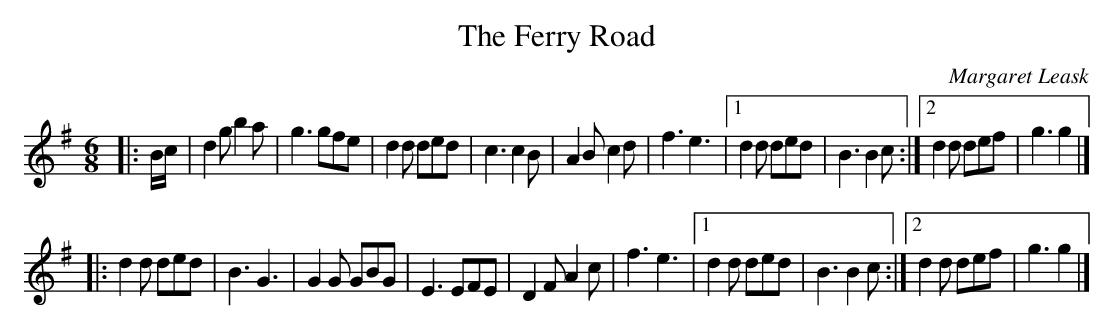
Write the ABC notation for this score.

X:1
T: The Ferry Road
C: Margaret Leask
K: G
M: 6/8
L: 1/16
|: Bc |\
   d4g2 b4a2 | g6 g2f2e2 | d4d2 d2e2d2 | c6 c4B2 | A4B2 c4d2 | f6 e6 |\
[1 d4d2 d2e2d2 | B6 B4c2 :|[2 d4d2 d2e2f2 | g6 g4 |]
|: d4d2 d2e2d2 | B6 G6 | G4G2 G2B2G2 | E6 E2F2E2 | D4F2 A4c2 | f6 e6 |\
[1 d4d2 d2e2d2 | B6 B4c2 :|[2 d4d2 d2e2f2 | g6 g4 |]
